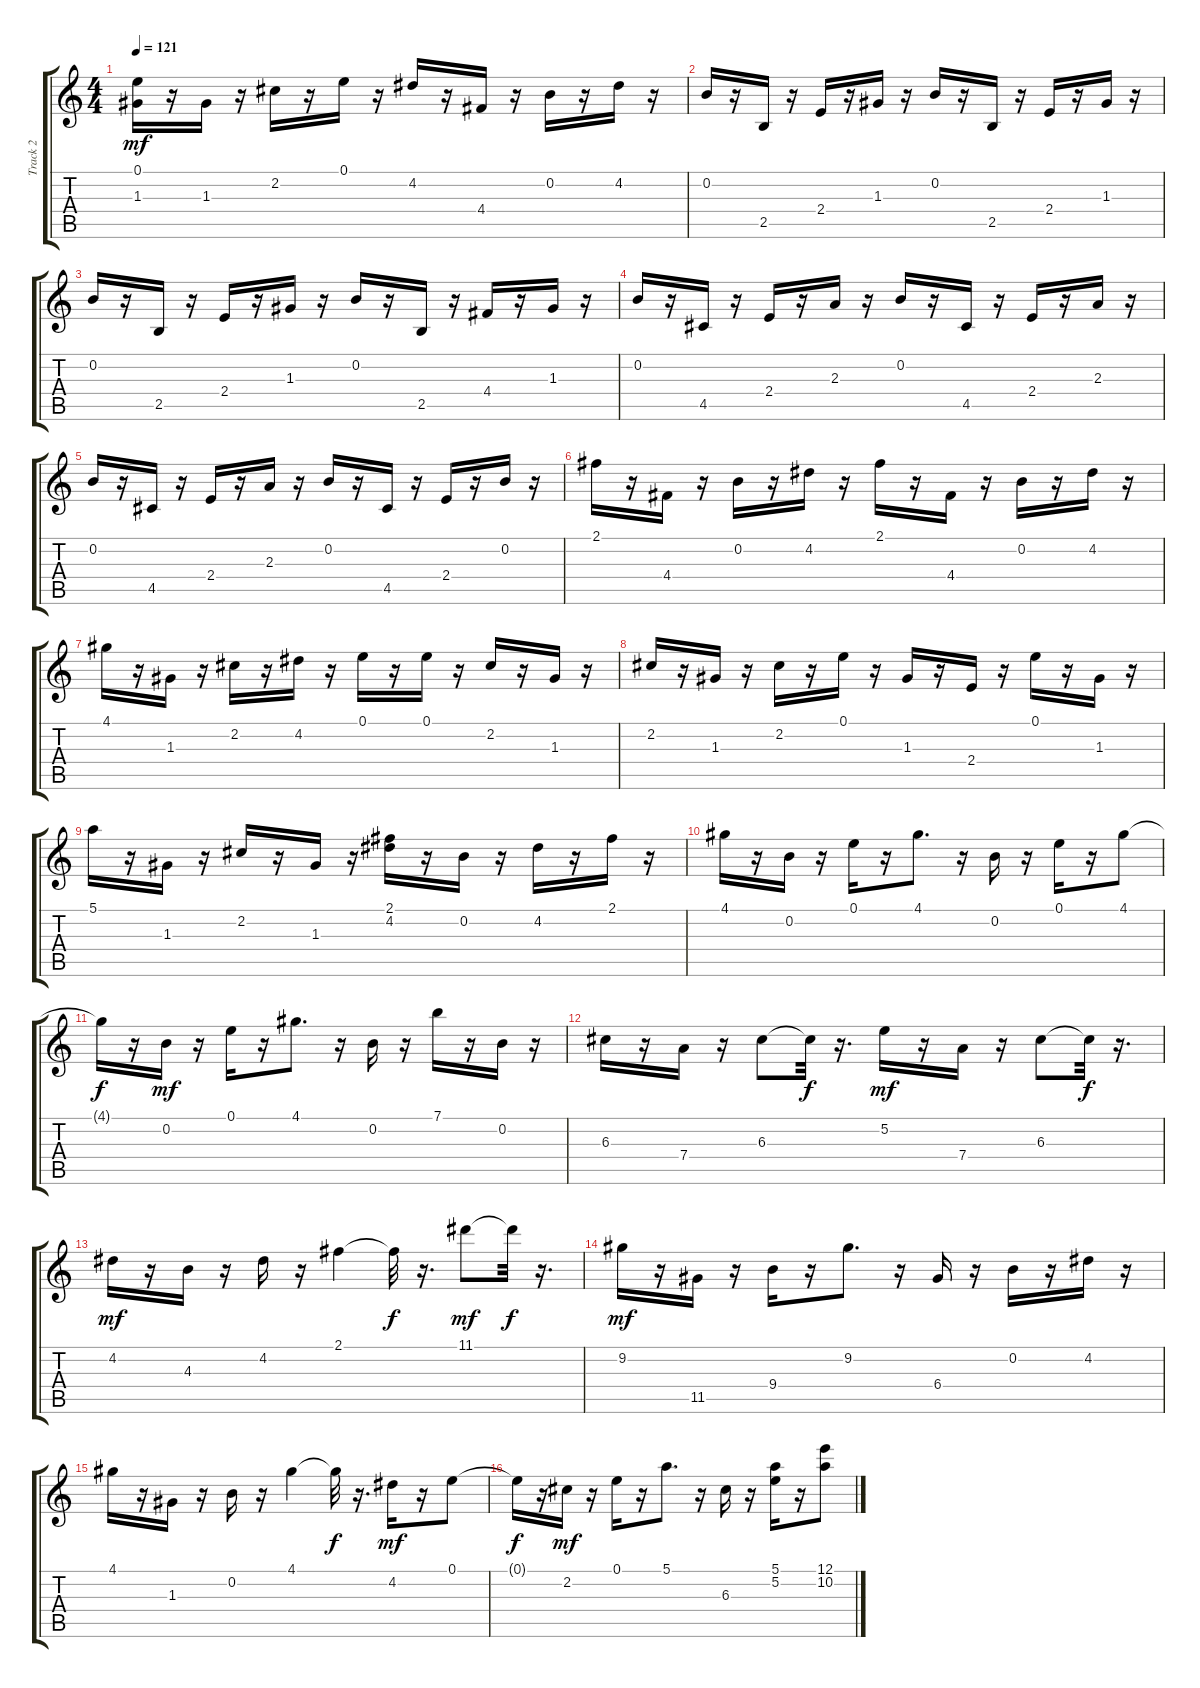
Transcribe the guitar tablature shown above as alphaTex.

\track ("Track 2" "Track 2") {instrument acousticguitarnylon}
\staff {score tabs}
\tuning (E4 B3 G3 D3 A2 E2) {hide}
\ts (4 4)
\tempo 121
\clef g2
\ks c
(0.1 1.3).16{dy mf} r.16 1.3.16 r.16 2.2.16 r.16 0.1.16 r.16 4.2.16 r.16 4.4.16 r.16 0.2.16 r.16 4.2.16 r.16 |
0.2.16 r.16 2.5.16 r.16 2.4.16 r.16 1.3.16 r.16 0.2.16 r.16 2.5.16 r.16 2.4.16 r.16 1.3.16 r.16 |
0.2.16 r.16 2.5.16 r.16 2.4.16 r.16 1.3.16 r.16 0.2.16 r.16 2.5.16 r.16 4.4.16 r.16 1.3.16 r.16 |
0.2.16 r.16 4.5.16 r.16 2.4.16 r.16 2.3.16 r.16 0.2.16 r.16 4.5.16 r.16 2.4.16 r.16 2.3.16 r.16 |
0.2.16 r.16 4.5.16 r.16 2.4.16 r.16 2.3.16 r.16 0.2.16 r.16 4.5.16 r.16 2.4.16 r.16 0.2.16 r.16 |
2.1.16 r.16 4.4.16 r.16 0.2.16 r.16 4.2.16 r.16 2.1.16 r.16 4.4.16 r.16 0.2.16 r.16 4.2.16 r.16 |
4.1.16 r.16 1.3.16 r.16 2.2.16 r.16 4.2.16 r.16 0.1.16 r.16 0.1.16 r.16 2.2.16 r.16 1.3.16 r.16 |
2.2.16 r.16 1.3.16 r.16 2.2.16 r.16 0.1.16 r.16 1.3.16 r.16 2.4.16 r.16 0.1.16 r.16 1.3.16 r.16 |
5.1.16 r.16 1.3.16 r.16 2.2.16 r.16 1.3.16 r.16 (2.1 4.2).16 r.16 0.2.16 r.16 4.2.16 r.16 2.1.16 r.16 |
4.1.16 r.16 0.2.16 r.16 0.1.16 r.16 4.1.8{d} r.16 0.2.16 r.16 0.1.16 r.16 4.1.8 |
4.1{t}.16{dy f} r.16 0.2.16{dy mf} r.16 0.1.16 r.16 4.1.8{d} r.16 0.2.16 r.16 7.1.16 r.16 0.2.16 r.16 |
6.3.16 r.16 7.4.16 r.16 6.3.8 6.3{t}.32{dy f} r.16{d} 5.2.16{dy mf} r.16 7.4.16 r.16 6.3.8 6.3{t}.32{dy f} r.16{d} |
4.2.16{dy mf} r.16 4.3.16 r.16 4.2.16 r.16 2.1.4 2.1{t}.32{dy f} r.16{d} 11.1.8{dy mf} 11.1{t}.32{dy f} r.16{d} |
9.2.16{dy mf} r.16 11.5.16 r.16 9.4.16 r.16 9.2.8{d} r.16 6.4.16 r.16 0.2.16 r.16 4.2.16 r.16 |
4.1.16 r.16 1.3.16 r.16 0.2.16 r.16 4.1.4 4.1{t}.32{dy f} r.16{d} 4.2.16{dy mf} r.16 0.1.8 |
0.1{t}.16{dy f} r.16 2.2.16{dy mf} r.16 0.1.16 r.16 5.1.8{d} r.16 6.3.16 r.16 (5.1 5.2).16 r.16 (12.1 10.2).8
